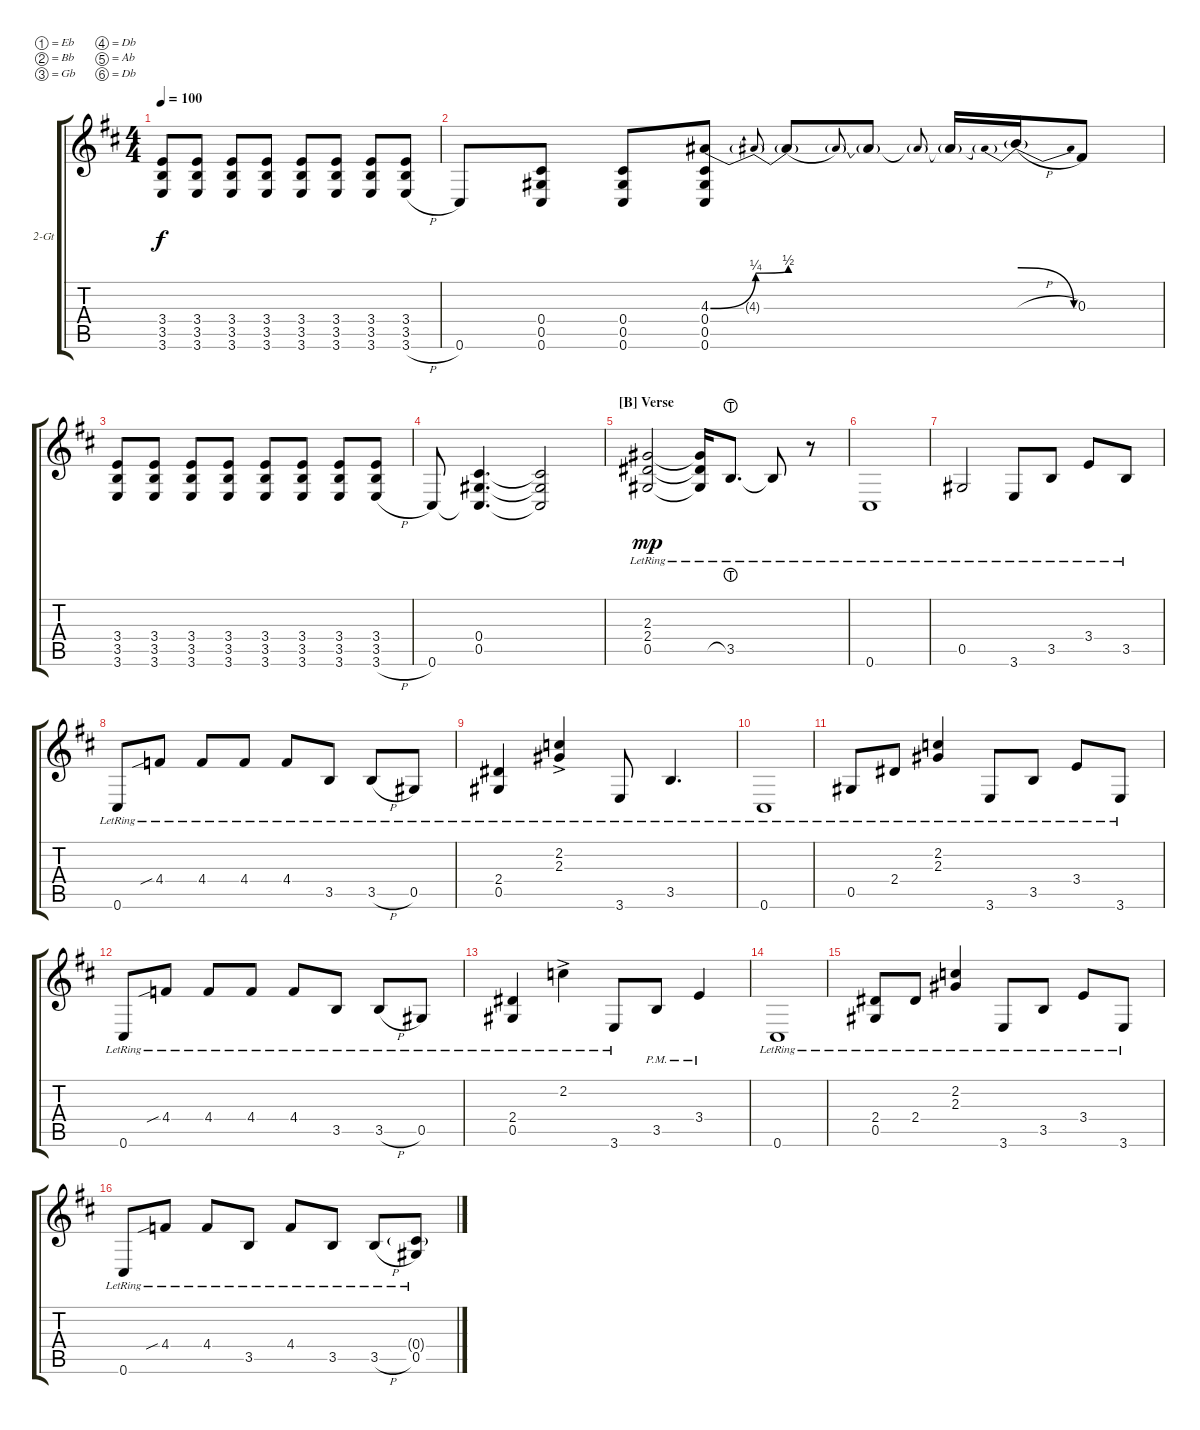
\defaultSystemsLayout 4
\bracketExtendMode groupsimilarinstruments
\firstSystemTrackNameOrientation horizontal
\otherSystemsTrackNameOrientation horizontal
\track ("2 Guitar" "2-Gt") {instrument electricguitarclean}
\staff {score tabs}
\tuning (Eb4 Bb3 Gb3 Db3 Ab2 Db2)
\ts (4 4)
\tempo 100
\clef g2
\scale
1.06305
\ks d
(3.6 3.5 3.4).8{dy f} (3.6 3.5 3.4).8 (3.6 3.5 3.4).8 (3.6 3.5 3.4).8 (3.6 3.5 3.4).8 (3.6 3.5 3.4).8 (3.6 3.5 3.4).8 (3.6{h} 3.5 3.4).8 |
\scale
0.936948 0.6.8 (0.6 0.5 0.4).8 (0.6 0.5 0.4).8 (0.6 0.5 0.4 4.3{be (bend 0 0 15.6 1)}).8 4.3{be (bend 0 1 14.399999999999999 2) t}.8{gr onbeat} 4.3{be (hold 0 0 60 0) t}.8 4.3{t}.8{gr onbeat} 4.3{t}.8 4.3{t}.8{gr onbeat} 4.3{t}.16 4.3{be (prebendrelease 0 2 15 0) h t}.16 0.3.8 |
\scale
1.06305 (3.6 3.5 3.4).8 (3.6 3.5 3.4).8 (3.6 3.5 3.4).8 (3.6 3.5 3.4).8 (3.6 3.5 3.4).8 (3.6 3.5 3.4).8 (3.6 3.5 3.4).8 (3.6{h} 3.5 3.4).8 |
\scale
0.936948 0.6.8 (0.5 0.4 0.6{t}).4{d} (0.6{t} 0.5{t} 0.4{t}).2 |
\section ("B" "Verse")
\scale
1.06305 (0.5{lr} 2.4{lr} 2.3{lr}).2{dy mp} (0.5{lr t} 2.4{lr t} 2.3{lr t}).16 3.5{lht lr}.8{d} 3.5{lr t}.8 r.8 |
\scale
0.936948 0.6{lr}.1 |
\scale
1.06305 0.5{lr}.2 3.6{lr}.8 3.5{lr}.8 3.4{lr}.8 3.5{lr}.8 |
\scale
0.936948 0.6{lr}.8 4.4{sib lr}.8 4.4{lr}.8 4.4{lr}.8 4.4{lr}.8 3.5{lr}.8 3.5{h lr}.8 0.5{lr}.8 |
\scale
1.06305 (0.5{lr} 2.4{lr}).4 (2.2{lr} 2.3{ac lr}).4 3.6{lr}.8 3.5{lr}.4{d} |
\scale
0.936948 0.6{lr}.1 |
\scale
1.06305 0.5{lr}.8 2.4{lr}.8 (2.3{lr} 2.2{lr}).4 3.6{lr}.8 3.5{lr}.8 3.4{lr}.8 3.6{lr}.8 |
\scale
0.936948 0.6{lr}.8 4.4{sib lr}.8 4.4{lr}.8 4.4{lr}.8 4.4{lr}.8 3.5{lr}.8 3.5{h lr}.8 0.5{lr}.8 |
\scale
1.06305 (0.5{lr} 2.4{lr}).4 2.2{ac lr}.4 3.6{lr}.8 3.5{pm}.8 3.4{pm}.4 |
\scale
0.936948 0.6{lr}.1 |
\scale
1.06305 (2.4{lr} 0.5{lr}).8 2.4{lr}.8 (2.3{lr} 2.2{lr}).4 3.6{lr}.8 3.5{lr}.8 3.4{lr}.8 3.6{lr}.8 |
\scale
0.936948 0.6{lr}.8 4.4{sib lr}.8 4.4{lr}.8 3.5{lr}.8 4.4{lr}.8 3.5{lr}.8 3.5{h lr}.8 (0.5{lr} 0.4{g lr}).8
